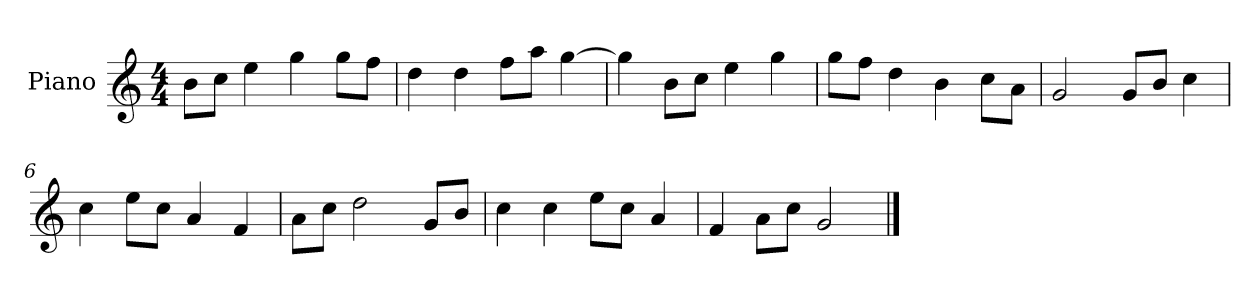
**kern
*part1
*staff1
*I"Piano
*I'P-no
*clefG2
*k[]
*M4/4
*MM90
=1
8b\L
8cc\J
4ee\
4gg\
8gg\L
8ff\J
=2
4dd\
4dd\
8ff\L
8aa\J
[4gg\
=3
4gg\]
8b\L
8cc\J
4ee\
4gg\
=4
8gg\L
8ff\J
4dd\
4b\
8cc\L
8a\J
=5
2g/
8g/L
8b/J
4cc\
=6
4cc\
8ee\L
8cc\J
4a/
4f/
=7
8a\L
8cc\J
2dd\
8g/L
8b/J
!!LO:LB:g=z
=8
4cc\
4cc\
8ee\L
8cc\J
4a/
=9
4f/
8a\L
8cc\J
2g/
==
*-
